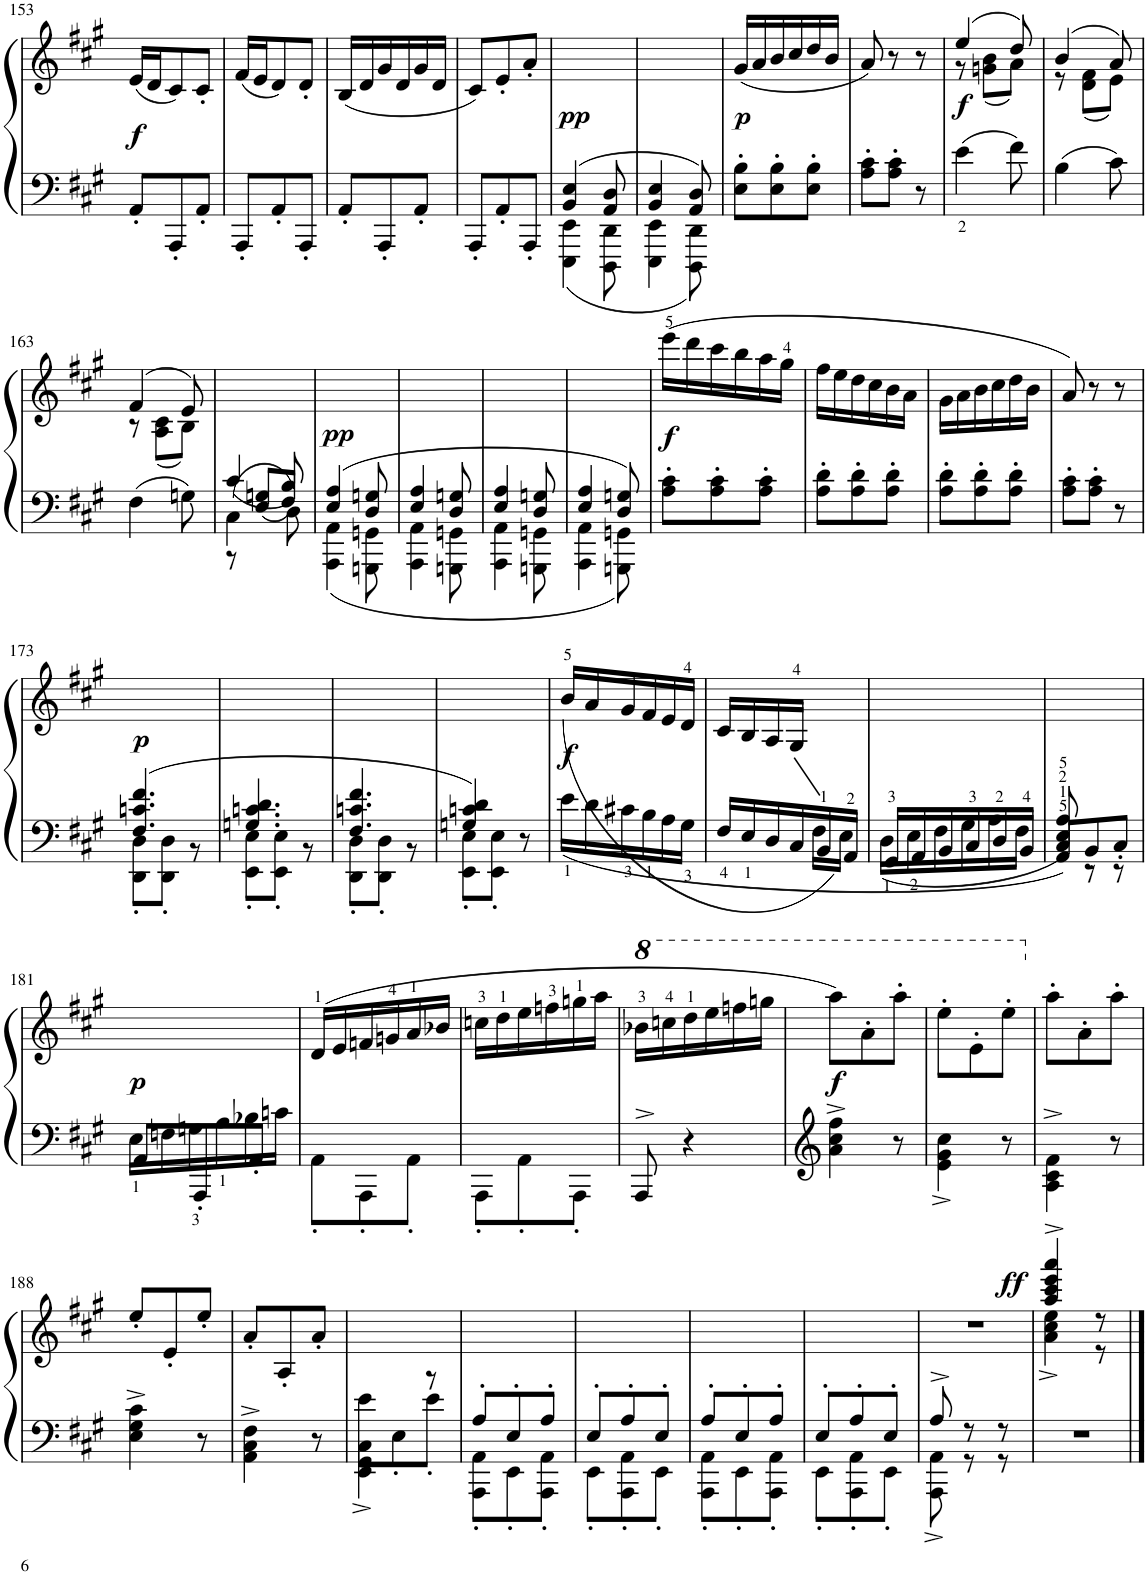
**kern	**kern	**dynam
*part1	*part1	*part1
*staff2	*staff1	*staff1/2
*I"Piano	*	*
*I'Pno.	*	*
!!LO:PB:g=z
*clefF4	*clefG2	*
*k[f#c#g#]	*k[f#c#g#]	*
*M3/8	*M3/8	*
=153	=153	=153
!	!	!LO:DY:b
8AA'/L	(16e/LL	f
.	16d/J	.
8AAA'/	8c#/)	.
8AA'/J	8c#'/J	.
=154	=154	=154
8AAA'/L	(16f#/LL	.
.	16e/J	.
8AA'/	8d/)	.
8AAA'/J	8d'/J	.
=155	=155	=155
8AA'/L	(16B/LL	.
.	16d/	.
8AAA'/	16g#/	.
.	16d/	.
8AA'/J	16g#/	.
.	16d/JJ	.
=156	=156	=156
8AAA'/L	8c#/L)	.
8AA'/	8e'/	.
8AAA'/J	8a'/J	.
=157	=157	=157
*^	*	*
!	!	!	!LO:DY:b
4BB/ 4E/	4EEE\ 4EE\	4.ryy	pp
8AA/ 8D/	8DDD\ 8DD\	.	.
=158	=158	=158	=158
4BB/ 4E/	4EEE\ 4EE\	4.ryy	.
8AA/ 8D/	8DDD\ 8DD\	.	.
=159	=159	=159	=159
!	!	!	!LO:DY:b
*v	*v	*	*
8E\' 8B\'L	(16g#/LL	p
.	16a/	.
8E\' 8B\'	16b/	.
.	16cc#/	.
8E\' 8B\'J	16dd/	.
.	16b/JJ	.
=160	=160	=160
8A\' 8c#\'L	8a/)	.
8A\' 8c#\'J	8r	.
8r	8r	.
=161	=161	=161
*	*^	*
!	!	!	!LO:DY:b
4e\	(>4ee/	8r	f
.	.	(8gn\ 8b\L	.
8f#\	8dd/)	8a\J)	.
=162	=162	=162	=162
4B\	(>4b/	8r	.
.	.	(8d\ 8f#\L	.
8c#\	8a/)	8e\J)	.
!!LO:LB:g=z	!!
=163	=163	=163	=163
4F#\	(>4f#/	8r	.
.	.	(8A\ 8c#\L	.
8Gn\	8e/)	8B\J)	.
*	*v	*v	*
=164	=164	=164
*^	*	*
*	*^	*	*
4C#\	4c#/	8r	4.ryy	.
.	.	8E/ 8Gn/L	.	.
8D\	8B/	8F#/J	.	.
=165	=165	=165	=165	=165
!	!	!	!	!LO:DY:b
*	*v	*v	*	*
4E/ 4A/	4AAA\ 4AA\	4.ryy	pp
8D/ 8Gn/	8GGGn\ 8GGn\	.	.
=166	=166	=166	=166
4E/ 4A/	4AAA\ 4AA\	4.ryy	.
8D/ 8Gn/	8GGGn\ 8GGn\	.	.
=167	=167	=167	=167
4E/ 4A/	4AAA\ 4AA\	4.ryy	.
8D/ 8Gn/	8GGGn\ 8GGn\	.	.
=168	=168	=168	=168
4E/ 4A/	4AAA\ 4AA\	4.ryy	.
8D/ 8Gn/	8GGGn\ 8GGn\	.	.
=169	=169	=169	=169
!	!	!	!LO:DY:b
*v	*v	*	*
8A\' 8c#\'L	(16eee\LL	f
.	16ddd\	.
8A\' 8c#\'	16ccc#\	.
.	16bb\	.
8A\' 8c#\'J	16aa\	.
.	16gg#\JJ	.
=170	=170	=170
8A\' 8d\'L	16ff#\LL	.
.	16ee\	.
8A\' 8d\'	16dd\	.
.	16cc#\	.
8A\' 8d\'J	16b\	.
.	16a\JJ	.
=171	=171	=171
8A\' 8d\'L	16g#\LL	.
.	16a\	.
8A\' 8d\'	16b\	.
.	16cc#\	.
8A\' 8d\'J	16dd\	.
.	16b\JJ	.
=172	=172	=172
8A\' 8c#\'L	8a/)	.
8A\' 8c#\'J	8r	.
8r	8r	.
!!LO:LB:g=z
=173	=173	=173
*^	*	*
!	!	!	!LO:DY:a=2
4.F#/ 4.cn/ 4.f#/	8DD\' 8D\'L	4.ryy	p
.	8DD\' 8D\'J	.	.
.	8r	.	.
=174	=174	=174	=174
4.Gn/ 4.cn/ 4.d/	8EE\' 8E\'L	4.ryy	.
.	8EE\' 8E\'J	.	.
.	8r	.	.
=175	=175	=175	=175
4.F#/ 4.cn/ 4.f#/	8DD\' 8D\'L	4.ryy	.
.	8DD\' 8D\'J	.	.
.	8r	.	.
=176	=176	=176	=176
4Gn/ 4cn/ 4d/	8EE\' 8E\'L	4.ryy	.
.	8EE\' 8E\'J	.	.
8r	8ryy	.	.
=177	=177	=177	=177
!	!	!	!LO:DY:b
*v	*v	*	*
16e\LL	(16b/LL	f
16d\	16a/	.
16c#X\	16g#/	.
16B\	16f#/	.
16A\	16e/	.
16G#\JJ	16d/JJ	.
=178	=178	=178
*^	*	*
16F#/LL	4ryy	16c#/LL	.
16E/	.	16B/	.
16D/	.	16A/	.
16C#/	.	16G#/JJ	.
16BB/	16F#\LL	8ryy	.
16AA/JJ	16E\JJ)	.	.
=179	=179	=179	=179
16GG#/LL	16D\LL	4.ryy	.
16AA/	16E\	.	.
16BB/	16F#\	.	.
16C#/	16G#\	.	.
16D/	16A\	.	.
16BB/JJ	16F#\JJ	.	.
=180	=180	=180	=180
8AA/L	8C#/ 8E/ 8A/	4.ryy	.
8BB'</	8r	.	.
8C#'</J	8r	.	.
!!LO:LB:g=z
=181	=181	=181	=181
!	!	!	!LO:DY:b
8AA'</L	16E\LL	4.ryy	p
.	16Fn\	.	.
8AAA'</	16Gn\	.	.
.	16A\	.	.
8AA'</J	16B-X\	.	.
.	16cn\JJ	.	.
*v	*v	*	*
=182	=182	=182
8AA'<\L	(16d/LL	.
.	16e/	.
8AAA'<\	16fn/	.
.	16gn/	.
8AA'<\J	16a/	.
.	16b-X/JJ	.
=183	=183	=183
8AAA'<\L	16ccn\LL	.
.	16dd\	.
8AA'<\	16ee\	.
.	16ffn\	.
8AAA'<\J	16ggn\	.
.	16aa\JJ	.
=184	=184	=184
*	*8va	*
8AAA^>/	16bb-X\LL	.
.	16cccn\	.
4r	16ddd\	.
.	16eee\	.
.	16fffn\	.
.	16gggn\JJ	.
=185	=185	=185
!	!	!LO:DY:b
4a\^ 4cc#\^ 4ff#\^	8aaa\L)	f
.	8aa'\	.
8r	8aaa'\J	.
=186	=186	=186
4e\^< 4g#\^< 4cc#\^<	8eee'\L	.
.	8ee'\	.
8r	8eee'\J	.
=187	=187	=187
*	*X8va	*
4A\^ 4c#\^ 4f#\^	8aa'\L	.
.	8a'\	.
8r	8aa'\J	.
!!LO:LB:g=z
=188	=188	=188
4E\^ 4G#\^ 4c#\^	8ee'/L	.
.	8e'/	.
8r	8ee'/J	.
=189	=189	=189
4AA\^ 4C#\^ 4F#\^	8a'/L	.
.	8A'/	.
8r	8a'/J	.
=190	=190	=190
*^	*	*
4EE\^< 4GG#\^< 4C#\^<	8e'\L	4.ryy	.
.	8E'\	.	.
8r	8e'\J	.	.
=191	=191	=191	=191
8A'/L	8AAA\' 8AA\'L	4.ryy	.
8E'/	8EE'\	.	.
8A'/J	8AAA\' 8AA\'J	.	.
=192	=192	=192	=192
8E'/L	8EE'\L	4.ryy	.
8A'/	8AAA\' 8AA\'	.	.
8E'/J	8EE'\J	.	.
=193	=193	=193	=193
8A'/L	8AAA\' 8AA\'L	4.ryy	.
8E'/	8EE'\	.	.
8A'/J	8AAA\' 8AA\'J	.	.
=194	=194	=194	=194
8E'/L	8EE'\L	4.ryy	.
8A'/	8AAA\' 8AA\'	.	.
8E'/J	8EE'\J	.	.
=195	=195	=195	=195
8A^>/	8AAA\^ 8AA\^	4.r	.
8r	8r	.	.
8r	8r	.	.
=196	=196	=196	=196
*	*	*^	*
!	!	!	!	!LO:DY:a
*v	*v	*	*	*
4.r	4aa/^> 4ccc#/^> 4eee/^> 4aaa/^>	4a\^ 4cc#\^ 4ee\^	ff
.	8r	8r	.
*	*v	*v	*
==	==	==
*-	*-	*-
